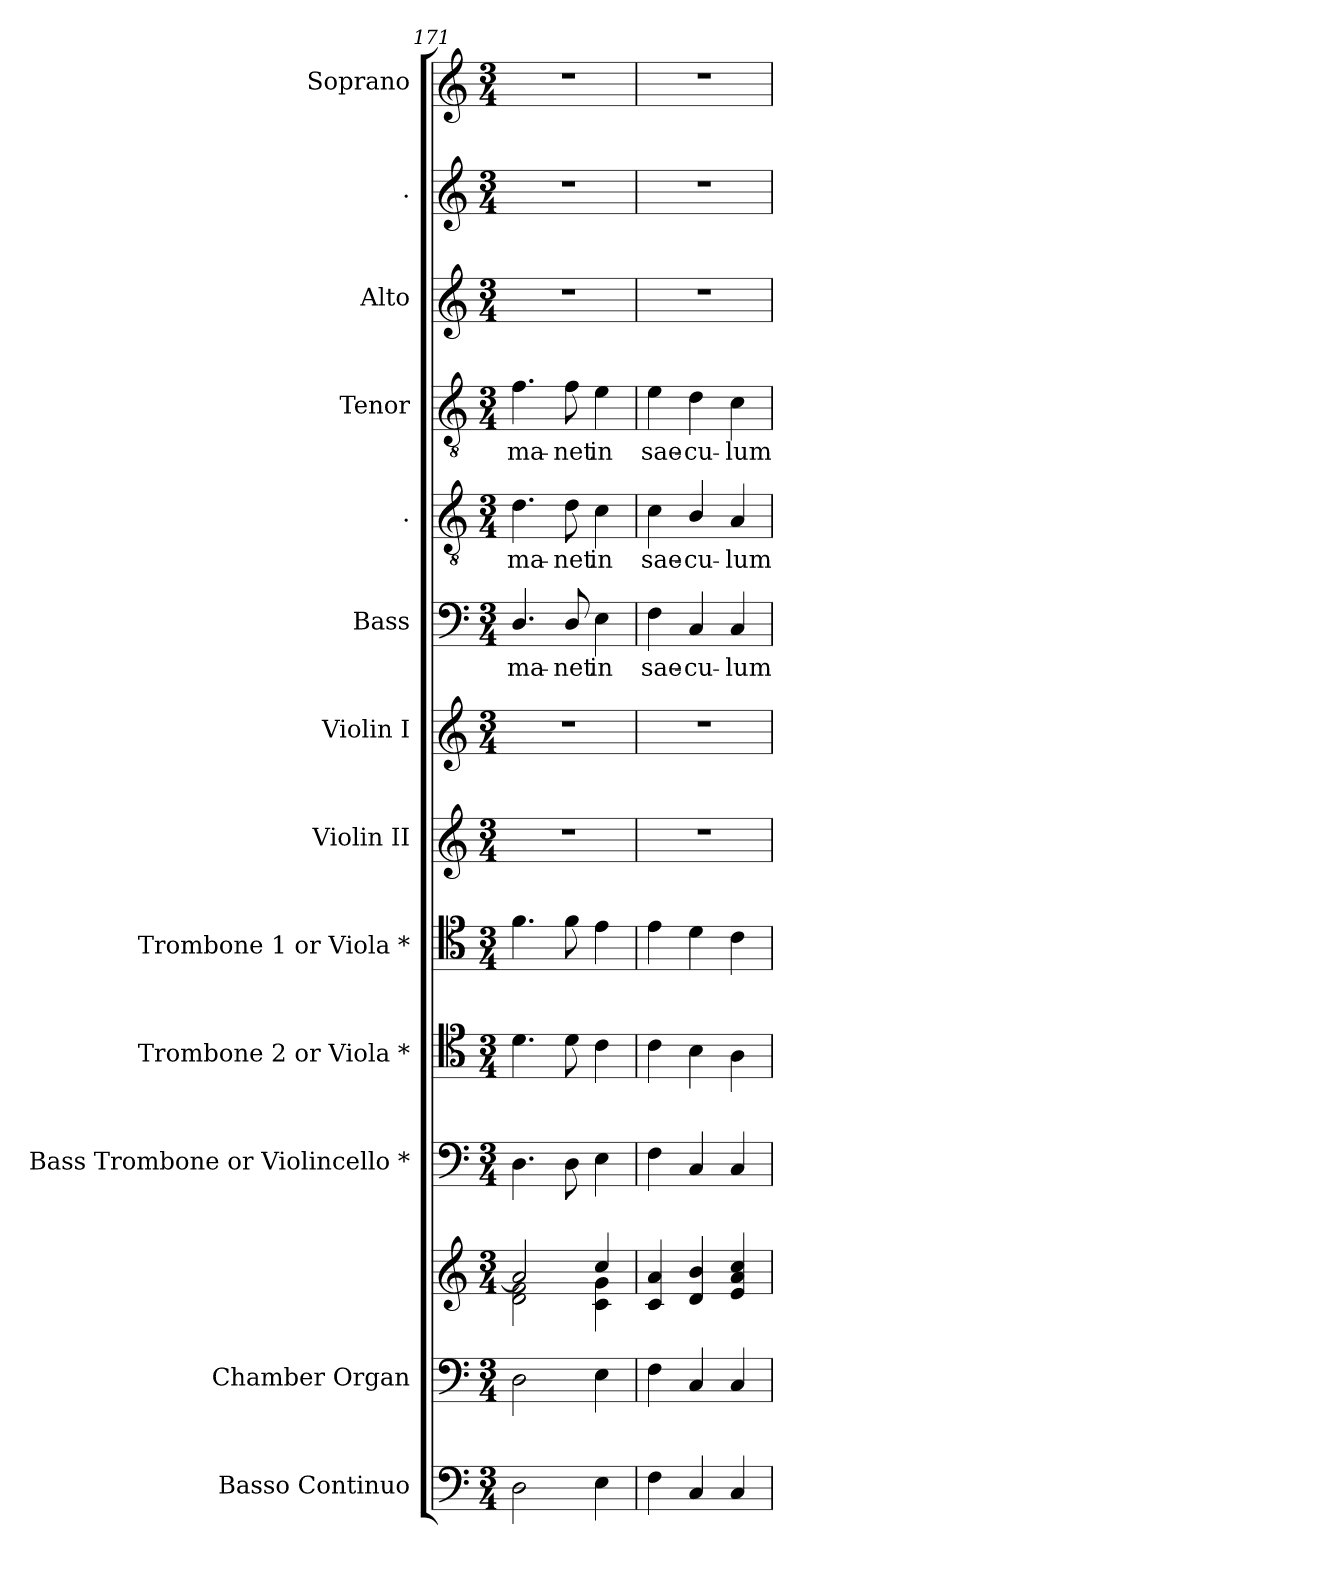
**kern	**kern	**kern	**kern	**kern	**kern	**kern	**kern	**kern	**text	**kern	**text	**kern	**text	**kern	**kern	**kern
*part13	*part12	*part12	*part11	*part10	*part9	*part8	*part7	*part6	*part6	*part5	*part5	*part4	*part4	*part3	*part2	*part1
*staff14	*staff13	*staff12	*staff11	*staff10	*staff9	*staff8	*staff7	*staff6	*staff6	*staff5	*staff5	*staff4	*staff4	*staff3	*staff2	*staff1
*I"Basso  Continuo	*I"Chamber  Organ	*	*I"Bass Trombone or Violincello *	*I"Trombone 2 or Viola *	*I"Trombone 1 or Viola *	*I"Violin II	*I"Violin I	*I"Bass	*	*I".	*	*I"Tenor	*	*I"Alto	*I".	*I"Soprano
*I'B Cont	*I'Org.	*	*I'B. Tbn.	*I'Tbn 2	*I'Tbn 1	*I'Vln. II	*I'Vln. I	*I'B.	*	*	*	*I'T,	*	*I'A.	*	*I'S.
*clefF4	*clefF4	*clefG2	*clefF4	*clefC4	*clefC4	*clefG2	*clefG2	*clefF4	*	*clefGv2	*	*clefGv2	*	*clefG2	*clefG2	*clefG2
*ITrd7c12	*	*	*	*	*	*	*	*	*	*ITrd7c12	*	*ITrd7c12	*	*	*	*
*k[]	*k[]	*k[]	*k[]	*k[]	*k[]	*k[]	*k[]	*k[]	*	*k[]	*	*k[]	*	*k[]	*k[]	*k[]
*C:	*C:	*C:	*C:	*C:	*C:	*C:	*C:	*C:	*	*C:	*	*C:	*	*C:	*C:	*C:
*M3/4	*M3/4	*M3/4	*M3/4	*M3/4	*M3/4	*M3/4	*M3/4	*M3/4	*	*M3/4	*	*M3/4	*	*M3/4	*M3/4	*M3/4
=171	=171	=171	=171	=171	=171	=171	=171	=171	=171	=171	=171	=171	=171	=171	=171	=171
*	*	*^	*	*	*	*	*	*	*	*	*	*	*	*	*	*
!	!	!	!	!	!	!	!LO:N:vis=1	!LO:N:vis=1	!	!	!	!	!	!	!	!	!
!	!	!	!	!	!	!	!	!	!	!LO:LY:b:color=#000000	!	!	!	!	!	!	!
!	!	!	!	!	!	!	!	!	!	!	!	!LO:LY:b:color=#000000	!	!	!	!	!
!	!	!	!	!	!	!	!	!	!	!	!	!	!	!LO:LY:b:color=#000000	!LO:N:vis=1	!LO:N:vis=1	!LO:N:vis=1
2DDi\	2Di\	2ai/]	2di\ 2fi	4.Di\	4.di\	4.fi\	2.r	2.r	4.Di/	ma-	4.Di\	ma-	4.Fi\	ma-	2.r	2.r	2.r
!	!	!	!	!	!	!	!	!	!	!LO:LY:b:color=#000000	!	!	!	!	!	!	!
!	!	!	!	!	!	!	!	!	!	!	!	!LO:LY:b:color=#000000	!	!	!	!	!
!	!	!	!	!	!	!	!	!	!	!	!	!	!	!LO:LY:b:color=#000000	!	!	!
.	.	.	.	8Di\	8di\	8fi\	.	.	8Di/	-net	8Di\	-net	8Fi\	-net	.	.	.
!	!	!	!	!	!	!	!	!	!	!LO:LY:b:color=#000000	!	!	!	!	!	!	!
!	!	!	!	!	!	!	!	!	!	!	!	!LO:LY:b:color=#000000	!	!	!	!	!
!	!	!	!	!	!	!	!	!	!	!	!	!	!	!LO:LY:b:color=#000000	!	!	!
4EEi\	4Ei\	4cci/	4ci\ 4gi	4Ei\	4ci\	4ei\	.	.	4Ei\	in	4Ci\	in	4Ei\	in	.	.	.
=172	=172	=172	=172	=172	=172	=172	=172	=172	=172	=172	=172	=172	=172	=172	=172	=172	=172
!	!	!	!	!	!	!	!LO:N:vis=1	!LO:N:vis=1	!	!	!	!	!	!	!	!	!
*	*	*v	*v	*	*	*	*	*	*	*	*	*	*	*	*	*	*
*	*	*^	*	*	*	*	*	*	*	*	*	*	*	*	*	*
!	!	!	!	!	!	!	!	!	!	!LO:LY:b:color=#000000	!	!	!	!	!	!	!
*	*	*v	*v	*	*	*	*	*	*	*	*	*	*	*	*	*	*
*	*	*^	*	*	*	*	*	*	*	*	*	*	*	*	*	*
!	!	!	!	!	!	!	!	!	!	!	!	!LO:LY:b:color=#000000	!	!	!	!	!
*	*	*v	*v	*	*	*	*	*	*	*	*	*	*	*	*	*	*
*	*	*^	*	*	*	*	*	*	*	*	*	*	*	*	*	*
!	!	!	!	!	!	!	!	!	!	!	!	!	!	!LO:LY:b:color=#000000	!LO:N:vis=1	!LO:N:vis=1	!LO:N:vis=1
*	*	*v	*v	*	*	*	*	*	*	*	*	*	*	*	*	*	*
4FFi\	4Fi\	4ci/ 4ai	4Fi\	4ci\	4ei\	2.r	2.r	4Fi\	sae-	4Ci\	sae-	4Ei\	sae-	2.r	2.r	2.r
!	!	!	!	!	!	!	!	!	!LO:LY:b:color=#000000	!	!	!	!	!	!	!
!	!	!	!	!	!	!	!	!	!	!	!LO:LY:b:color=#000000	!	!	!	!	!
!	!	!	!	!	!	!	!	!	!	!	!	!	!LO:LY:b:color=#000000	!	!	!
4CCi/	4Ci/	4di/ 4bi	4Ci/	4Bi\	4di\	.	.	4Ci/	-cu-	4BBi/	-cu-	4Di\	-cu-	.	.	.
!	!	!	!	!	!	!	!	!	!LO:LY:b:color=#000000	!	!	!	!	!	!	!
!	!	!	!	!	!	!	!	!	!	!	!LO:LY:b:color=#000000	!	!	!	!	!
!	!	!	!	!	!	!	!	!	!	!	!	!	!LO:LY:b:color=#000000	!	!	!
4CCi/	4Ci/	4ei/ 4ai 4cci	4Ci/	4Ai\	4ci\	.	.	4Ci/	-lum	4AAi/	-lum	4Ci\	-lum	.	.	.
=	=	=	=	=	=	=	=	=	=	=	=	=	=	=	=	=
*-	*-	*-	*-	*-	*-	*-	*-	*-	*-	*-	*-	*-	*-	*-	*-	*-
